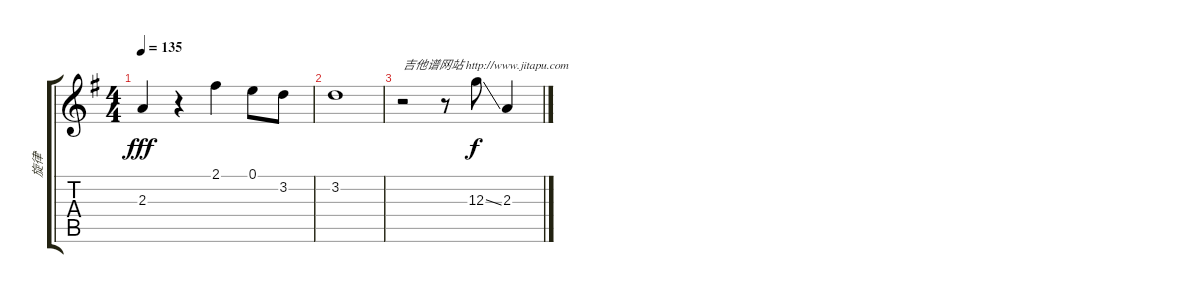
\track ("旋律‘" "旋律‘") {instrument electricguitarjazz}
\staff {score tabs}
\tuning (E4 B3 G3 D3 A2 E2) {hide}
\ts (4 4)
\tempo 135
\clef g2
\ks g
2.3{t}.4{dy fff} r.4 2.1.4 0.1.8 3.2.8 |
3.2.1 |
r.2{txt "吉他谱网站 http://www.jitapu.com"} r.8 12.3{ss}.8{dy f} 2.3.4
